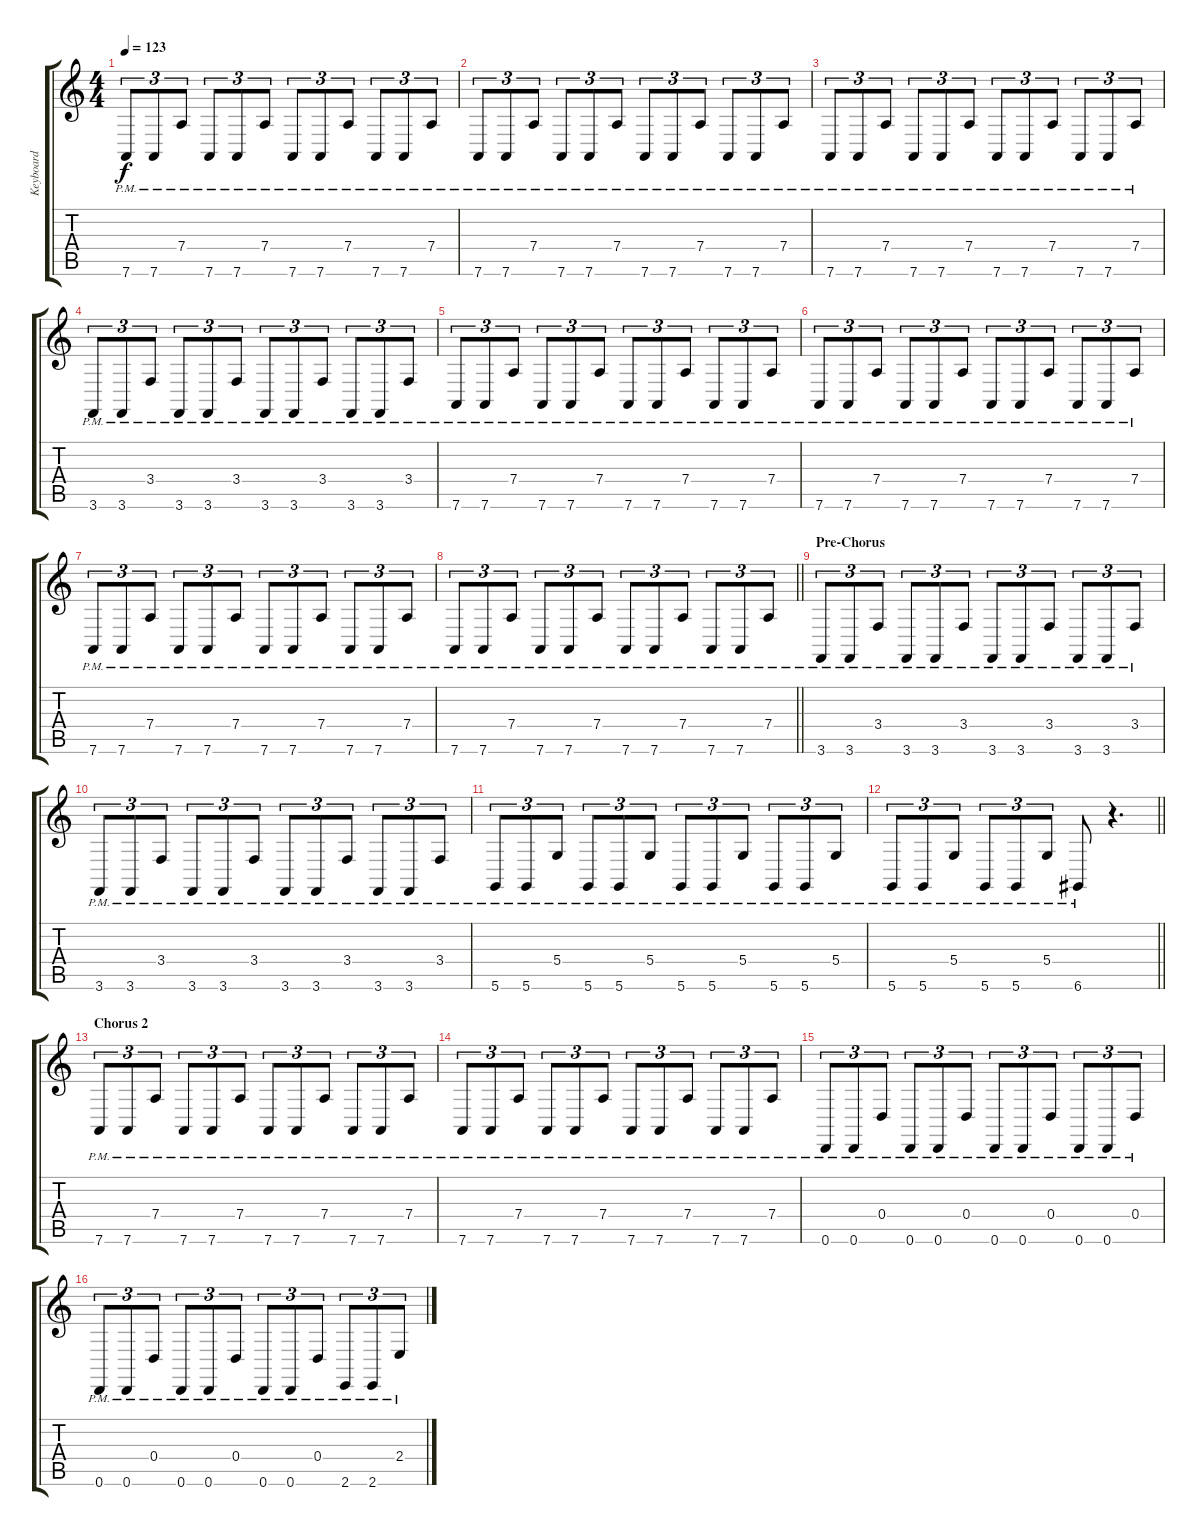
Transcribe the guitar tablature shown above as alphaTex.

\track ("Keyboard" "Keyboard") {instrument lead2sawtooth}
\staff {score tabs}
\tuning (E4 B3 G3 D3 A2 D2) {hide}
\ts (4 4)
\tempo 123
\clef g2
\ks c
7.6{pm}.8{tu (3 2) dy f} 7.6{pm}.8{tu (3 2)} 7.4{pm}.8{tu (3 2)} 7.6{pm}.8{tu (3 2)} 7.6{pm}.8{tu (3 2)} 7.4{pm}.8{tu (3 2)} 7.6{pm}.8{tu (3 2)} 7.6{pm}.8{tu (3 2)} 7.4{pm}.8{tu (3 2)} 7.6{pm}.8{tu (3 2)} 7.6{pm}.8{tu (3 2)} 7.4{pm}.8{tu (3 2)} |
7.6{pm}.8{tu (3 2)} 7.6{pm}.8{tu (3 2)} 7.4{pm}.8{tu (3 2)} 7.6{pm}.8{tu (3 2)} 7.6{pm}.8{tu (3 2)} 7.4{pm}.8{tu (3 2)} 7.6{pm}.8{tu (3 2)} 7.6{pm}.8{tu (3 2)} 7.4{pm}.8{tu (3 2)} 7.6{pm}.8{tu (3 2)} 7.6{pm}.8{tu (3 2)} 7.4{pm}.8{tu (3 2)} |
7.6{pm}.8{tu (3 2)} 7.6{pm}.8{tu (3 2)} 7.4{pm}.8{tu (3 2)} 7.6{pm}.8{tu (3 2)} 7.6{pm}.8{tu (3 2)} 7.4{pm}.8{tu (3 2)} 7.6{pm}.8{tu (3 2)} 7.6{pm}.8{tu (3 2)} 7.4{pm}.8{tu (3 2)} 7.6{pm}.8{tu (3 2)} 7.6{pm}.8{tu (3 2)} 7.4{pm}.8{tu (3 2)} |
3.6{pm}.8{tu (3 2)} 3.6{pm}.8{tu (3 2)} 3.4{pm}.8{tu (3 2)} 3.6{pm}.8{tu (3 2)} 3.6{pm}.8{tu (3 2)} 3.4{pm}.8{tu (3 2)} 3.6{pm}.8{tu (3 2)} 3.6{pm}.8{tu (3 2)} 3.4{pm}.8{tu (3 2)} 3.6{pm}.8{tu (3 2)} 3.6{pm}.8{tu (3 2)} 3.4{pm}.8{tu (3 2)} |
7.6{pm}.8{tu (3 2)} 7.6{pm}.8{tu (3 2)} 7.4{pm}.8{tu (3 2)} 7.6{pm}.8{tu (3 2)} 7.6{pm}.8{tu (3 2)} 7.4{pm}.8{tu (3 2)} 7.6{pm}.8{tu (3 2)} 7.6{pm}.8{tu (3 2)} 7.4{pm}.8{tu (3 2)} 7.6{pm}.8{tu (3 2)} 7.6{pm}.8{tu (3 2)} 7.4{pm}.8{tu (3 2)} |
7.6{pm}.8{tu (3 2)} 7.6{pm}.8{tu (3 2)} 7.4{pm}.8{tu (3 2)} 7.6{pm}.8{tu (3 2)} 7.6{pm}.8{tu (3 2)} 7.4{pm}.8{tu (3 2)} 7.6{pm}.8{tu (3 2)} 7.6{pm}.8{tu (3 2)} 7.4{pm}.8{tu (3 2)} 7.6{pm}.8{tu (3 2)} 7.6{pm}.8{tu (3 2)} 7.4{pm}.8{tu (3 2)} |
7.6{pm}.8{tu (3 2)} 7.6{pm}.8{tu (3 2)} 7.4{pm}.8{tu (3 2)} 7.6{pm}.8{tu (3 2)} 7.6{pm}.8{tu (3 2)} 7.4{pm}.8{tu (3 2)} 7.6{pm}.8{tu (3 2)} 7.6{pm}.8{tu (3 2)} 7.4{pm}.8{tu (3 2)} 7.6{pm}.8{tu (3 2)} 7.6{pm}.8{tu (3 2)} 7.4{pm}.8{tu (3 2)} |
\barLineRight lightlight
7.6{pm}.8{tu (3 2)} 7.6{pm}.8{tu (3 2)} 7.4{pm}.8{tu (3 2)} 7.6{pm}.8{tu (3 2)} 7.6{pm}.8{tu (3 2)} 7.4{pm}.8{tu (3 2)} 7.6{pm}.8{tu (3 2)} 7.6{pm}.8{tu (3 2)} 7.4{pm}.8{tu (3 2)} 7.6{pm}.8{tu (3 2)} 7.6{pm}.8{tu (3 2)} 7.4{pm}.8{tu (3 2)} |
\section ("" "Pre-Chorus")
3.6{pm}.8{tu (3 2)} 3.6{pm}.8{tu (3 2)} 3.4{pm}.8{tu (3 2)} 3.6{pm}.8{tu (3 2)} 3.6{pm}.8{tu (3 2)} 3.4{pm}.8{tu (3 2)} 3.6{pm}.8{tu (3 2)} 3.6{pm}.8{tu (3 2)} 3.4{pm}.8{tu (3 2)} 3.6{pm}.8{tu (3 2)} 3.6{pm}.8{tu (3 2)} 3.4{pm}.8{tu (3 2)} |
3.6{pm}.8{tu (3 2)} 3.6{pm}.8{tu (3 2)} 3.4{pm}.8{tu (3 2)} 3.6{pm}.8{tu (3 2)} 3.6{pm}.8{tu (3 2)} 3.4{pm}.8{tu (3 2)} 3.6{pm}.8{tu (3 2)} 3.6{pm}.8{tu (3 2)} 3.4{pm}.8{tu (3 2)} 3.6{pm}.8{tu (3 2)} 3.6{pm}.8{tu (3 2)} 3.4{pm}.8{tu (3 2)} |
5.6{pm}.8{tu (3 2)} 5.6{pm}.8{tu (3 2)} 5.4{pm}.8{tu (3 2)} 5.6{pm}.8{tu (3 2)} 5.6{pm}.8{tu (3 2)} 5.4{pm}.8{tu (3 2)} 5.6{pm}.8{tu (3 2)} 5.6{pm}.8{tu (3 2)} 5.4{pm}.8{tu (3 2)} 5.6{pm}.8{tu (3 2)} 5.6{pm}.8{tu (3 2)} 5.4{pm}.8{tu (3 2)} |
\barLineRight lightlight
5.6{pm}.8{tu (3 2)} 5.6{pm}.8{tu (3 2)} 5.4{pm}.8{tu (3 2)} 5.6{pm}.8{tu (3 2)} 5.6{pm}.8{tu (3 2)} 5.4{pm}.8{tu (3 2)} 6.6{pm}.8 r.4{d} |
\section ("" "Chorus 2")
7.6{pm}.8{tu (3 2)} 7.6{pm}.8{tu (3 2)} 7.4{pm}.8{tu (3 2)} 7.6{pm}.8{tu (3 2)} 7.6{pm}.8{tu (3 2)} 7.4{pm}.8{tu (3 2)} 7.6{pm}.8{tu (3 2)} 7.6{pm}.8{tu (3 2)} 7.4{pm}.8{tu (3 2)} 7.6{pm}.8{tu (3 2)} 7.6{pm}.8{tu (3 2)} 7.4{pm}.8{tu (3 2)} |
7.6{pm}.8{tu (3 2)} 7.6{pm}.8{tu (3 2)} 7.4{pm}.8{tu (3 2)} 7.6{pm}.8{tu (3 2)} 7.6{pm}.8{tu (3 2)} 7.4{pm}.8{tu (3 2)} 7.6{pm}.8{tu (3 2)} 7.6{pm}.8{tu (3 2)} 7.4{pm}.8{tu (3 2)} 7.6{pm}.8{tu (3 2)} 7.6{pm}.8{tu (3 2)} 7.4{pm}.8{tu (3 2)} |
0.6{pm}.8{tu (3 2)} 0.6{pm}.8{tu (3 2)} 0.4{pm}.8{tu (3 2)} 0.6{pm}.8{tu (3 2)} 0.6{pm}.8{tu (3 2)} 0.4{pm}.8{tu (3 2)} 0.6{pm}.8{tu (3 2)} 0.6{pm}.8{tu (3 2)} 0.4{pm}.8{tu (3 2)} 0.6{pm}.8{tu (3 2)} 0.6{pm}.8{tu (3 2)} 0.4{pm}.8{tu (3 2)} |
0.6{pm}.8{tu (3 2)} 0.6{pm}.8{tu (3 2)} 0.4{pm}.8{tu (3 2)} 0.6{pm}.8{tu (3 2)} 0.6{pm}.8{tu (3 2)} 0.4{pm}.8{tu (3 2)} 0.6{pm}.8{tu (3 2)} 0.6{pm}.8{tu (3 2)} 0.4{pm}.8{tu (3 2)} 2.6{pm}.8{tu (3 2)} 2.6{pm}.8{tu (3 2)} 2.4{pm}.8{tu (3 2)}
